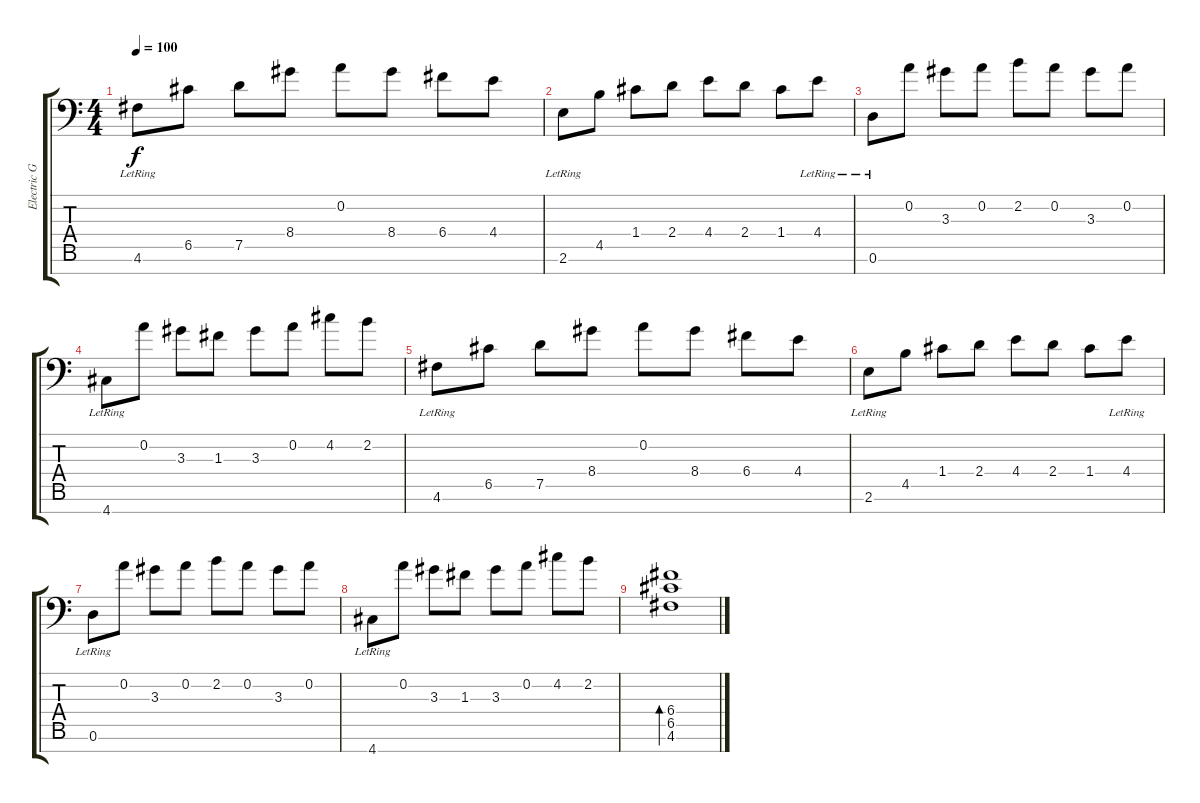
\track ("Electric Guitar" "Electric G") {instrument electricguitarclean}
\staff {score tabs}
\tuning (D4 A3 F3 C3 G2 D2 A1) {hide}
\ts (4 4)
\tempo 100
\clef f4
\ks c
4.6{lr}.8{dy f} 6.5.8 7.5.8 8.4.8 0.2.8 8.4.8 6.4.8 4.4.8 |
2.6{lr}.8 4.5.8 1.4.8 2.4.8 4.4.8 2.4.8 1.4.8 4.4{lr}.8 |
0.6{lr}.8 0.2.8 3.3.8 0.2.8 2.2.8 0.2.8 3.3.8 0.2.8 |
4.7{lr}.8 0.2.8 3.3.8 1.3.8 3.3.8 0.2.8 4.2.8 2.2.8 |
4.6{lr}.8 6.5.8 7.5.8 8.4.8 0.2.8 8.4.8 6.4.8 4.4.8 |
2.6{lr}.8 4.5.8 1.4.8 2.4.8 4.4.8 2.4.8 1.4.8 4.4{lr}.8 |
0.6{lr}.8 0.2.8 3.3.8 0.2.8 2.2.8 0.2.8 3.3.8 0.2.8 |
4.7{lr}.8 0.2.8 3.3.8 1.3.8 3.3.8 0.2.8 4.2.8 2.2.8 |
(6.4 6.5 4.6).1{bd 60}
